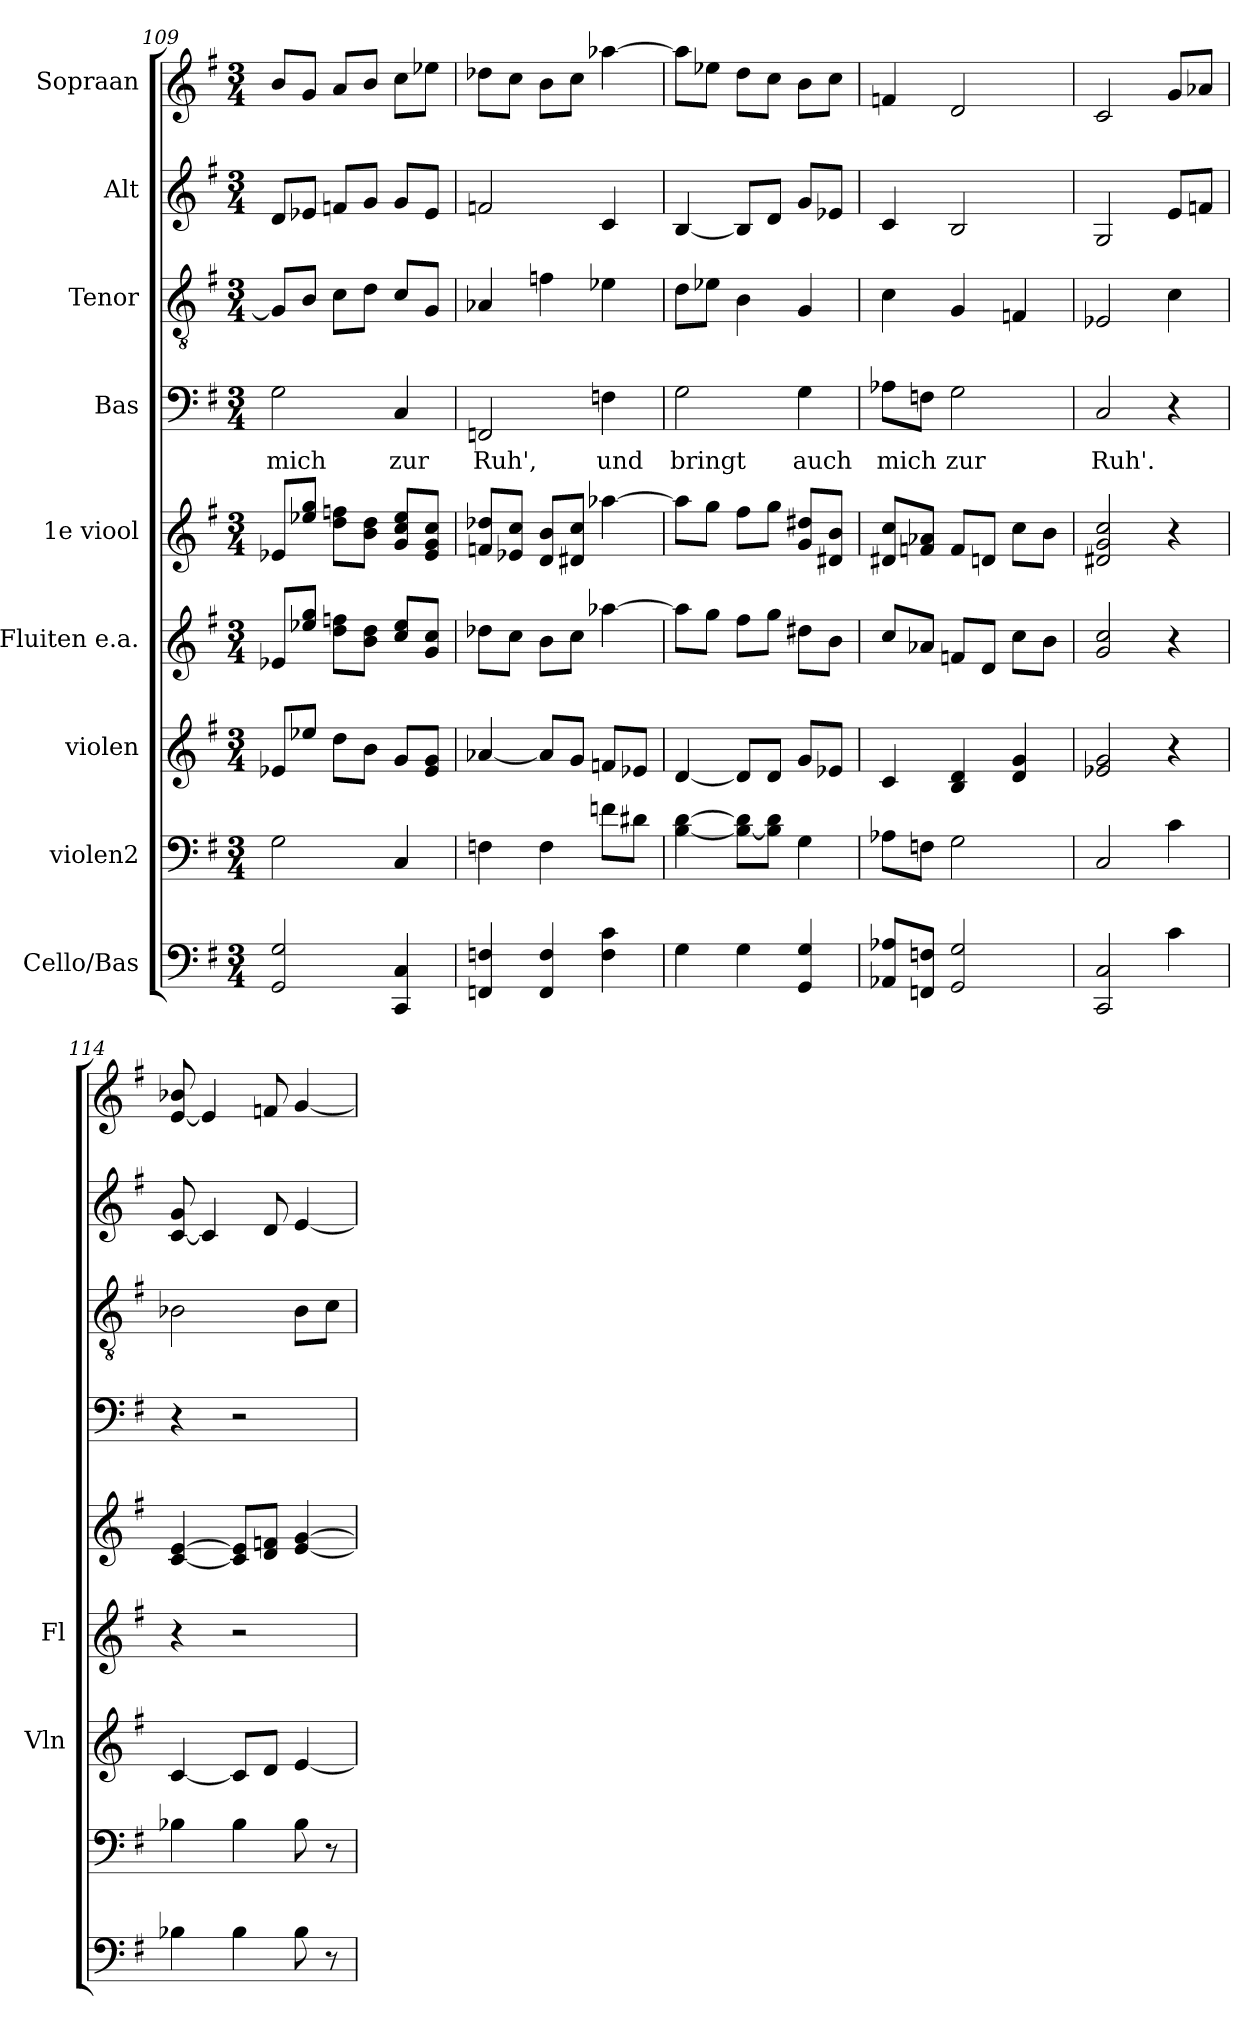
**kern	**kern	**kern	**kern	**kern	**kern	**text	**kern	**kern	**kern
*part9	*part8	*part7	*part6	*part5	*part4	*part4	*part3	*part2	*part1
*staff9	*staff8	*staff7	*staff6	*staff5	*staff4	*staff4	*staff3	*staff2	*staff1
*I"Cello/Bas	*I"violen2	*I"violen	*I"Fluiten e.a.	*I"1e viool	*I"Bas	*	*I"Tenor	*I"Alt	*I"Sopraan
*	*	*I'Vln	*I'Fl	*	*	*	*	*	*
*clefF4	*clefF4	*clefG2	*clefG2	*clefG2	*clefF4	*	*clefGv2	*clefG2	*clefG2
*k[f#]	*k[f#]	*k[f#]	*k[f#]	*k[f#]	*k[f#]	*	*k[f#]	*k[f#]	*k[f#]
*M3/4	*M3/4	*M3/4	*M3/4	*M3/4	*M3/4	*	*M3/4	*M3/4	*M3/4
=109	=109	=109	=109	=109	=109	=109	=109	=109	=109
2GG/ 2G/	2G\	8e-X/L	8e-X/L	8e-X/L	2Gi\	mich	8G/L]	8d/L	8b/L
.	.	8ee-X\J	8ee-X\ 8gg\J	8ee-X\ 8gg\J	.	.	8B/J	8e-X/J	8g/J
.	.	8dd\L	8dd\ 8ffn\L	8dd\ 8ffn\L	.	.	8c\L	8fn/L	8a/L
.	.	8b\J	8b\ 8dd\J	8b\ 8dd\J	.	.	8d\J	8g/J	8b/J
4CC/ 4C/	4C/	8g/L	8cc\ 8ee-\L	8g\ 8cc\ 8ee-\L	4Ci/	zur	8c/L	8g/L	8cc\L
.	.	8e-/ 8g/J	8g/ 8cc/J	8e-/ 8g/ 8cc/J	.	.	8G/J	8e-/J	8ee-X\J
=110	=110	=110	=110	=110	=110	=110	=110	=110	=110
4FFn/ 4Fn/	4Fn\	[4a-X/	8dd-X\L	8fn/ 8dd-X/L	2FFnj/	Ruh',	4A-X/	2fn/	8dd-X\L
.	.	.	8cc\J	8e-X/ 8cc/J	.	.	.	.	8cc\J
4FF/ 4F/	4F\	8a-/L]	8b\L	8d/ 8b/L	.	.	4fn\	.	8b\L
.	.	8g/J	8cc\J	8d#X/ 8cc/J	.	.	.	.	8cc\J
4F\ 4c\	8fn\L	8fn/L	[4aa-X\	[4aa-X\	4Fni\	und	4e-X\	4c/	[4aa-X\
.	8d#X\J	8e-X/J	.	.	.	.	.	.	.
=111	=111	=111	=111	=111	=111	=111	=111	=111	=111
4G\	[4B\ [4d\	[4d/	8aa-\L]	8aa-\L]	2Gi\	bringt	8d\L	[4B/	8aa-\L]
.	.	.	8gg\J	8gg\J	.	.	8e-X\J	.	8ee-X\J
4G\	8B\_ 8d\]L	8d/L]	8ff#\L	8ff#\L	.	.	4B\	8B/L]	8dd\L
.	8B\] 8d\J	8d/J	8gg\J	8gg\J	.	.	.	8d/J	8cc\J
4GG/ 4G/	4G\	8g/L	8dd#X\L	8g\ 8dd#X\L	4Gi\	auch	4G/	8g/L	8b\L
.	.	8e-X/J	8b\J	8d#X/ 8b/J	.	.	.	8e-X/J	8cc\J
!!LO:LB:g=z
=112	=112	=112	=112	=112	=112	=112	=112	=112	=112
8AA-X\ 8A-X\L	8A-X\L	4c/	8cc\L	8d#X/ 8cc/L	8A-Xi\L	mich	4c\	4c/	4fn/
8FFn/ 8Fn/J	8Fn\J	.	8a-X/J	8fn/ 8a-X/J	8Fni\J	.	.	.	.
2GG/ 2G/	2G\	4B/ 4d/	8fn/L	8f/L	2Gi\	zur	4G/	2B/	2d/
.	.	.	8d/J	8dn/J	.	.	.	.	.
.	.	4d/ 4g/	8cc\L	8cc\L	.	.	4Fn/	.	.
.	.	.	8b\J	8b\J	.	.	.	.	.
=113	=113	=113	=113	=113	=113	=113	=113	=113	=113
2CC/ 2C/	2C/	2e-X/ 2g/	2g/ 2cc/	2d#X/ 2g/ 2cc/	2Ci/	Ruh'.	2E-X/	2G/	2c/
4c\	4c\	4r	4r	4r	4r	.	4c\	8e/L	8g/L
.	.	.	.	.	.	.	.	8fn/J	8a-X/J
=114	=114	=114	=114	=114	=114	=114	=114	=114	=114
4B-X\	4B-X\	[4c/	4r	[4c/ [4e/	4r	.	2B-X\	[8c/ 8g/	[8e/ 8b-X/
.	.	.	.	.	.	.	.	4c/]	4e/]
4B-\	4B-\	8c/L]	2r	8c/] 8e/]L	2r	.	.	.	.
.	.	8d/J	.	8d/ 8fn/J	.	.	.	8d/	8fn/
8B-\	8B-\	[4e/	.	[4e/ [4g/	.	.	8B-\L	[4e/	[4g/
8r	8r	.	.	.	.	.	8c\J	.	.
=	=	=	=	=	=	=	=	=	=
*-	*-	*-	*-	*-	*-	*-	*-	*-	*-
